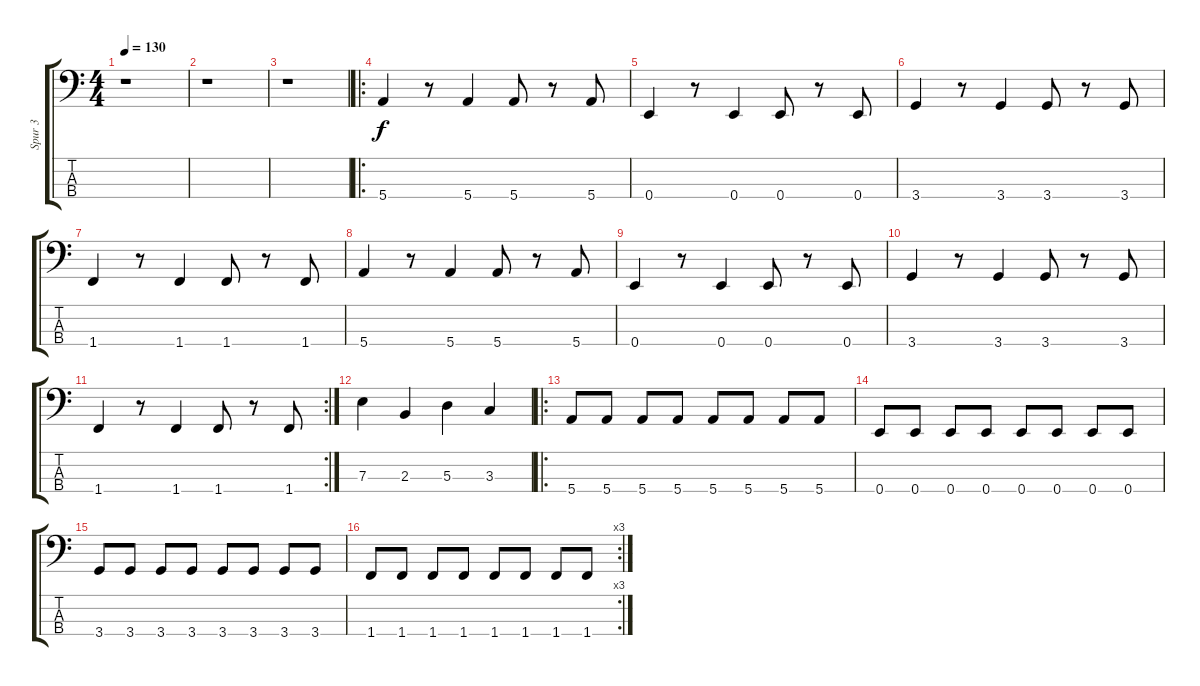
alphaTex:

\track ("Spur 3" "Spur 3") {instrument electricbassfinger}
\staff {score tabs}
\tuning (G2 D2 A1 E1) {hide}
\ts (4 4)
\tempo 130
\clef f4
\ks c
r.1{dy f instrument electricbassfinger} |
r.1 |
r.1 |
\ro
5.4.4 r.8 5.4.4 5.4.8 r.8 5.4.8 |
0.4.4 r.8 0.4.4 0.4.8 r.8 0.4.8 |
3.4.4 r.8 3.4.4 3.4.8 r.8 3.4.8 |
1.4.4 r.8 1.4.4 1.4.8 r.8 1.4.8 |
5.4.4 r.8 5.4.4 5.4.8 r.8 5.4.8 |
0.4.4 r.8 0.4.4 0.4.8 r.8 0.4.8 |
3.4.4 r.8 3.4.4 3.4.8 r.8 3.4.8 |
\rc 2
1.4.4 r.8 1.4.4 1.4.8 r.8 1.4.8 |
7.3.4 2.3.4 5.3.4 3.3.4 |
\ro
5.4.8 5.4.8 5.4.8 5.4.8 5.4.8 5.4.8 5.4.8 5.4.8 |
0.4.8 0.4.8 0.4.8 0.4.8 0.4.8 0.4.8 0.4.8 0.4.8 |
3.4.8 3.4.8 3.4.8 3.4.8 3.4.8 3.4.8 3.4.8 3.4.8 |
\rc 3
1.4.8 1.4.8 1.4.8 1.4.8 1.4.8 1.4.8 1.4.8 1.4.8
